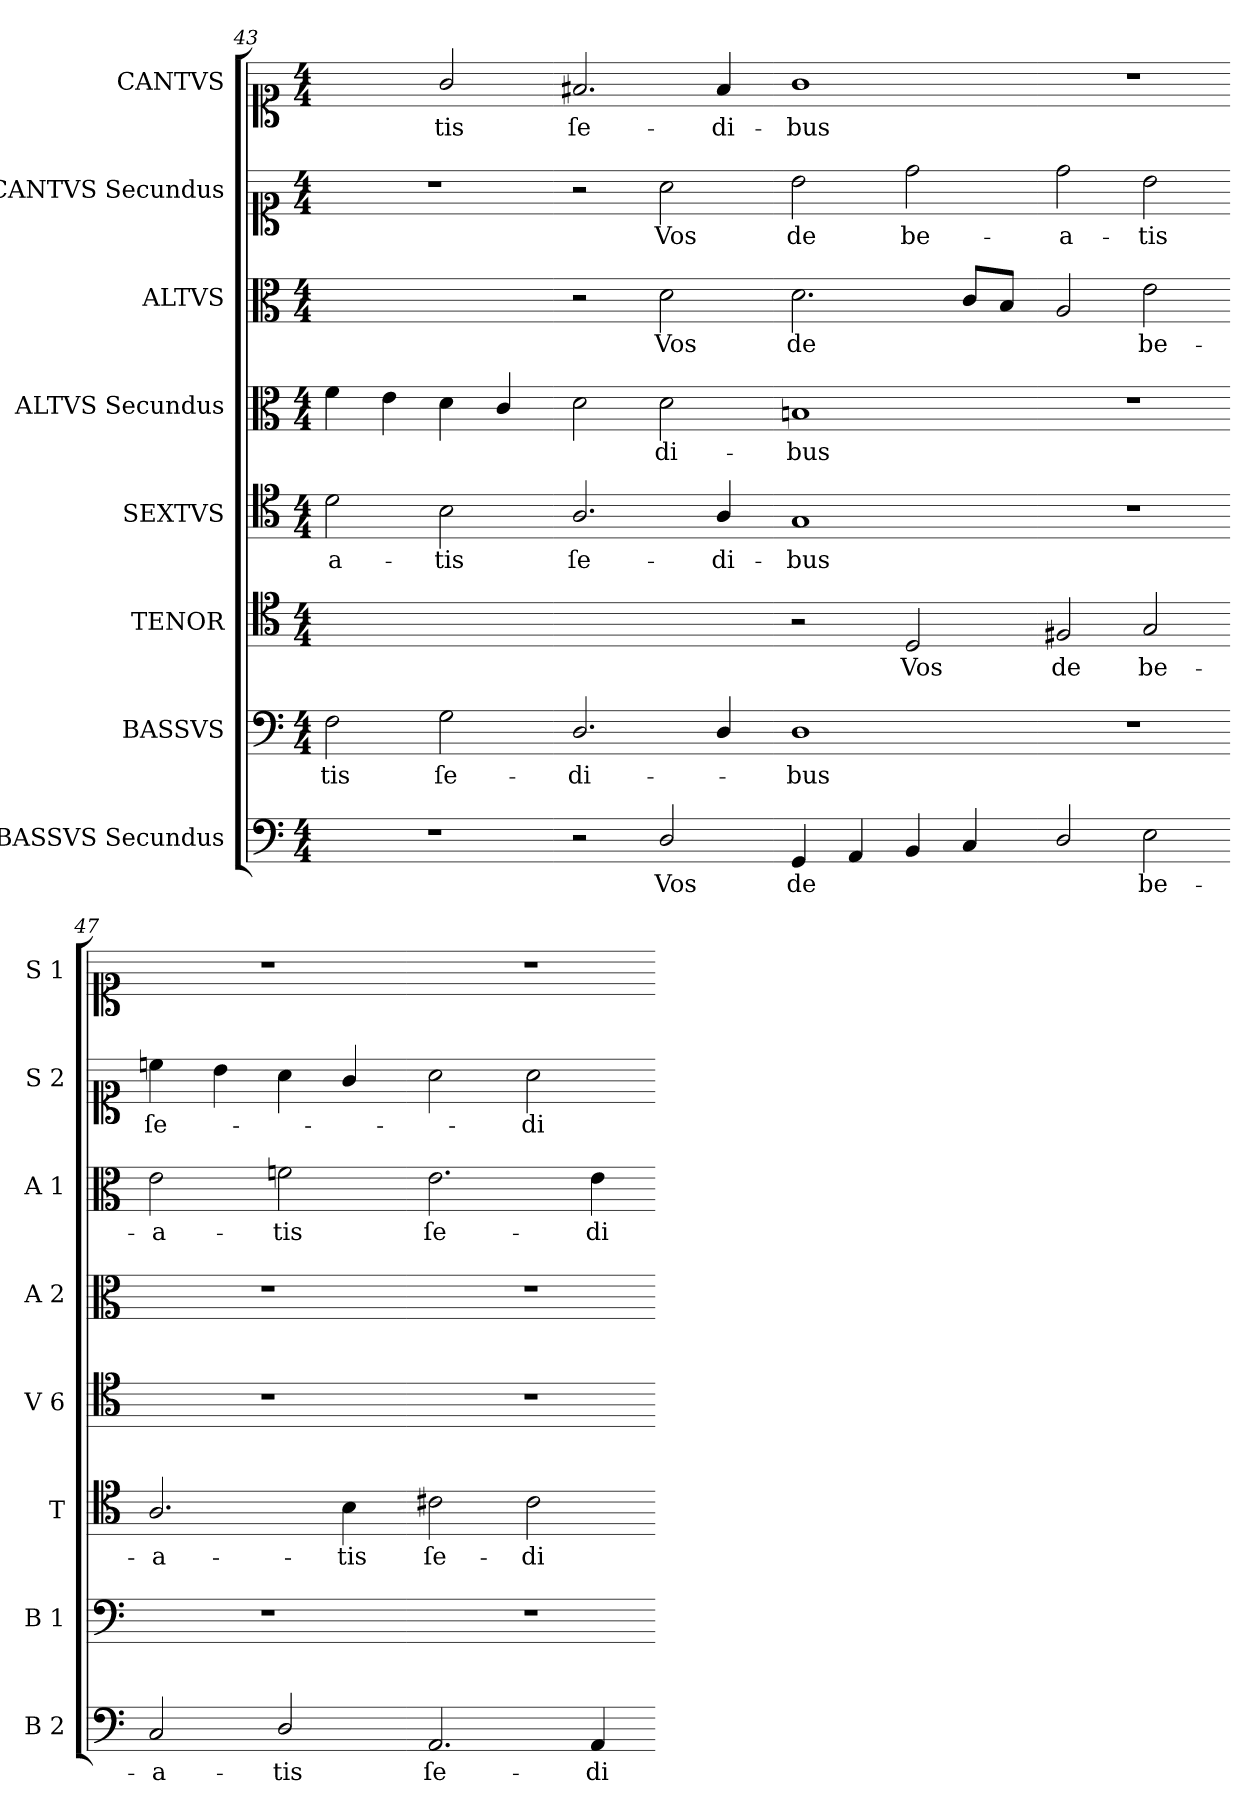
**kern	**text	**kern	**text	**kern	**text	**kern	**text	**kern	**text	**kern	**text	**kern	**text	**kern	**text
*part8	*part8	*part7	*part7	*part6	*part6	*part5	*part5	*part4	*part4	*part3	*part3	*part2	*part2	*part1	*part1
*staff8	*staff8	*staff7	*staff7	*staff6	*staff6	*staff5	*staff5	*staff4	*staff4	*staff3	*staff3	*staff2	*staff2	*staff1	*staff1
*I"BASSVS Secundus	*	*I"BASSVS	*	*I"TENOR	*	*I"SEXTVS	*	*I"ALTVS Secundus	*	*I"ALTVS	*	*I"CANTVS Secundus	*	*I"CANTVS	*
*I'B 2	*	*I'B 1	*	*I'T	*	*I'V 6	*	*I'A 2	*	*I'A 1	*	*I'S 2	*	*I'S 1	*
*clefF4	*	*clefF4	*	*clefC4	*	*clefC4	*	*clefC3	*	*clefC3	*	*clefC1	*	*clefC1	*
*k[]	*	*k[]	*	*k[]	*	*k[]	*	*k[]	*	*k[]	*	*k[]	*	*k[]	*
*M4/4	*	*M4/4	*	*M4/4	*	*M4/4	*	*M4/4	*	*M4/4	*	*M4/4	*	*M4/4	*
=43	=43	=43	=43	=43	=43	=43	=43	=43	=43	=43	=43	=43	=43	=43	=43
1r	.	2F\	-tis	1ryy	.	2d\	-a-	4f\	.	1ryy	.	1r	.	2ryy	.
.	.	.	.	.	.	.	.	4e\	.	.	.	.	.	.	.
.	.	2G\	ſe-	.	.	2B\	-tis	4d\	.	.	.	.	.	2g/	-tis
.	.	.	.	.	.	.	.	4c/	.	.	.	.	.	.	.
=44-	=44-	=44-	=44-	=44-	=44-	=44-	=44-	=44-	=44-	=44-	=44-	=44-	=44-	=44-	=44-
2r	.	2.D/	-di-	1ryy	.	2.A/	ſe-	2d\	.	2r	.	2r	.	2.f#X/	ſe-
2D/	Vos	.	.	.	.	.	.	2d\	-di-	2d\	Vos	2a\	Vos	.	.
.	.	4D/	.	.	.	4A/	-di-	.	.	.	.	.	.	4f#/	-di-
=45-	=45-	=45-	=45-	=45-	=45-	=45-	=45-	=45-	=45-	=45-	=45-	=45-	=45-	=45-	=45-
4GG/	de	1D	-bus	2r	.	1G	-bus	1Bn	-bus	2.d\	de	2b\	de	1g	-bus
4AA/	.	.	.	.	.	.	.	.	.	.	.	.	.	.	.
4BB/	.	.	.	2D/	Vos	.	.	.	.	.	.	2dd\	be-	.	.
4C/	.	.	.	.	.	.	.	.	.	8c/L	.	.	.	.	.
.	.	.	.	.	.	.	.	.	.	8B/J	.	.	.	.	.
=46-	=46-	=46-	=46-	=46-	=46-	=46-	=46-	=46-	=46-	=46-	=46-	=46-	=46-	=46-	=46-
2D/	.	1r	.	2F#X/	de	1r	.	1r	.	2A/	.	2dd\	-a-	1r	.
2E\	be-	.	.	2G/	be-	.	.	.	.	2e\	be-	2b\	-tis	.	.
=47-	=47-	=47-	=47-	=47-	=47-	=47-	=47-	=47-	=47-	=47-	=47-	=47-	=47-	=47-	=47-
2C/	-a-	1r	.	2.A/	-a-	1r	.	1r	.	2e\	-a-	4ccn\	ſe-	1r	.
.	.	.	.	.	.	.	.	.	.	.	.	4b\	.	.	.
2D/	-tis	.	.	.	.	.	.	.	.	2fn\	-tis	4a\	.	.	.
.	.	.	.	4B\	-tis	.	.	.	.	.	.	4g/	.	.	.
=48-	=48-	=48-	=48-	=48-	=48-	=48-	=48-	=48-	=48-	=48-	=48-	=48-	=48-	=48-	=48-
2.AA/	ſe-	1r	.	2c#X\	ſe-	1r	.	1r	.	2.e\	ſe-	2a\	.	1r	.
.	.	.	.	2c#\	-di-	.	.	.	.	.	.	2a\	-di-	.	.
4AA/	-di-	.	.	.	.	.	.	.	.	4e\	-di-	.	.	.	.
=-	=-	=-	=-	=-	=-	=-	=-	=-	=-	=-	=-	=-	=-	=-	=-
*-	*-	*-	*-	*-	*-	*-	*-	*-	*-	*-	*-	*-	*-	*-	*-
